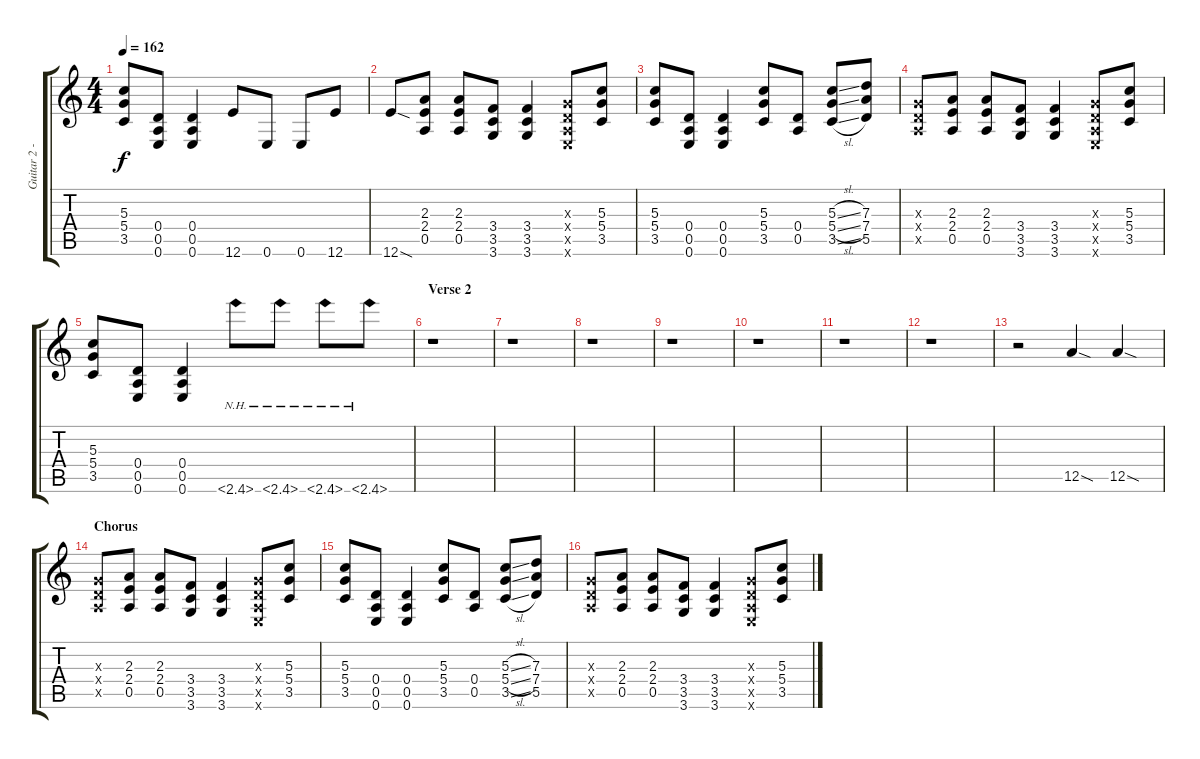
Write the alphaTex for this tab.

\track ("Guitar 2 - Lee Gaze" "Guitar 2 -") {instrument overdrivenguitar}
\staff {score tabs}
\tuning (E4 B3 G3 D3 A2 E2) {hide}
\ts (4 4)
\tempo 162
\clef g2
\ks c
(5.3 5.4 3.5).8{dy f} (0.4 0.5 0.6).8 (0.4 0.5 0.6).4 12.6.8 0.6.8 0.6.8 12.6.8 |
12.6{sod}.8 (2.3 2.4 0.5).8 (2.3 2.4 0.5).8 (3.4 3.5 3.6).8 (3.4 3.5 3.6).4 (0.3{x} 0.4{x} 0.5{x} 0.6{x}).8 (5.3 5.4 3.5).8 |
(5.3 5.4 3.5).8 (0.4 0.5 0.6).8 (0.4 0.5 0.6).4 (5.3 5.4 3.5).8 (0.4 0.5).8 (5.3{sl} 5.4{sl} 3.5{sl}).8 (7.3 7.4 5.5).8 |
(0.3{x} 0.4{x} 0.5{x}).8 (2.3 2.4 0.5).8 (2.3 2.4 0.5).8 (3.4 3.5 3.6).8 (3.4 3.5 3.6).4 (0.3{x} 0.4{x} 0.5{x} 0.6{x}).8 (5.3 5.4 3.5).8 |
(5.3 5.4 3.5).8 (0.4 0.5 0.6).8 (0.4 0.5 0.6).4 2.6{nh}.8 2.6{nh}.8 2.6{nh}.8 2.6{nh}.8 |
\section ("" "Verse 2")
r.1 |
r.1 |
r.1 |
r.1 |
r.1 |
r.1 |
r.1 |
r.2 12.5{sod}.4 12.5{sod}.4 |
\section ("" "Chorus")
(0.3{x} 0.4{x} 0.5{x}).8 (2.3 2.4 0.5).8 (2.3 2.4 0.5).8 (3.4 3.5 3.6).8 (3.4 3.5 3.6).4 (0.3{x} 0.4{x} 0.5{x} 0.6{x}).8 (5.3 5.4 3.5).8 |
(5.3 5.4 3.5).8 (0.4 0.5 0.6).8 (0.4 0.5 0.6).4 (5.3 5.4 3.5).8 (0.4 0.5).8 (5.3{sl} 5.4{sl} 3.5{sl}).8 (7.3 7.4 5.5).8 |
(0.3{x} 0.4{x} 0.5{x}).8 (2.3 2.4 0.5).8 (2.3 2.4 0.5).8 (3.4 3.5 3.6).8 (3.4 3.5 3.6).4 (0.3{x} 0.4{x} 0.5{x} 0.6{x}).8 (5.3 5.4 3.5).8
